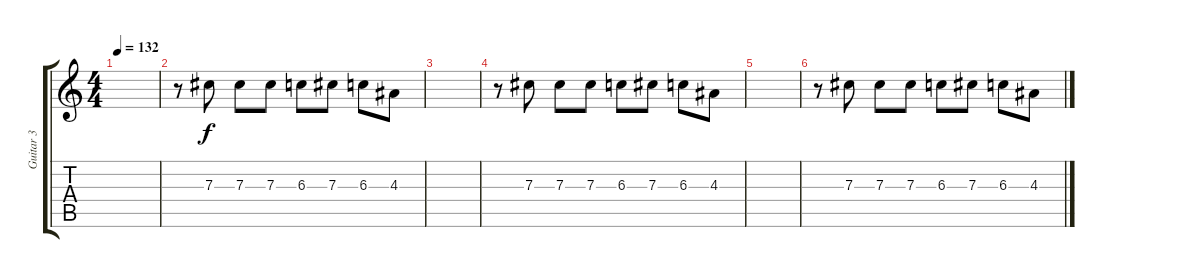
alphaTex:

\track ("Guitar 3" "Guitar 3") {instrument overdrivenguitar}
\staff {score tabs}
\tuning (Eb4 Bb3 Gb3 Db3 Ab2 Eb2) {hide}
\ts (4 4)
\tempo 132
\clef g2
\ks c
|
r.8 7.3.8 7.3.8 7.3.8 6.3.8 7.3.8 6.3.8 4.3.8 |
|
r.8 7.3.8 7.3.8 7.3.8 6.3.8 7.3.8 6.3.8 4.3.8 |
|
r.8 7.3.8 7.3.8 7.3.8 6.3.8 7.3.8 6.3.8 4.3.8
